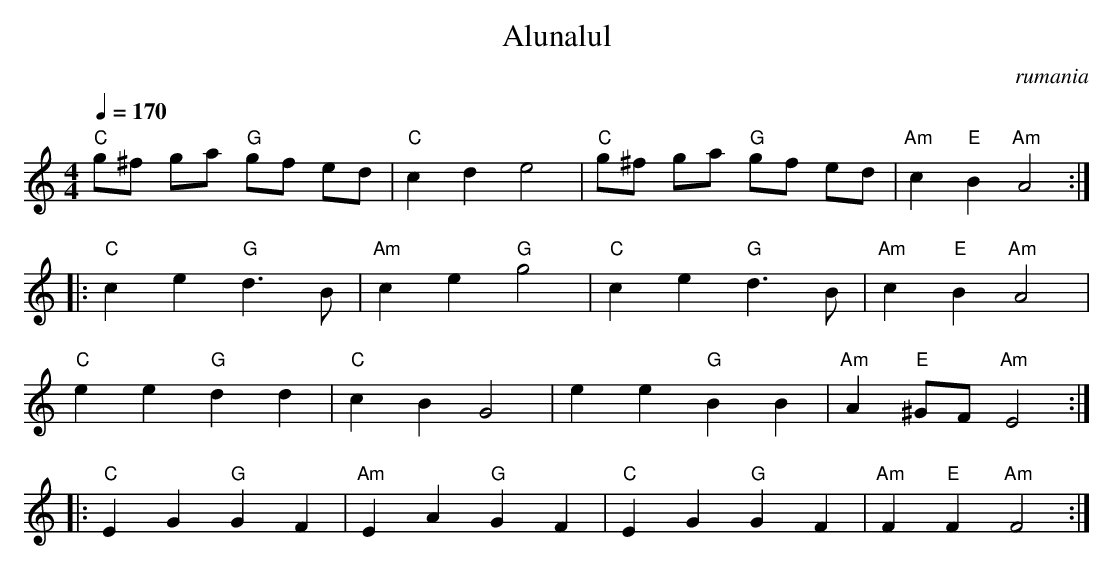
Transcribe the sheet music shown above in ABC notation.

X:1
T:Alunalul
O:rumania
M:4/4
L:1/8
Q:1/4=170
K:Am
V:1
"C" g^f ga "G" gf ed |"C" c2 d2 e4 |"C" g^f ga "G" gf ed |"Am" c2 "E" B2 "Am" A4 :| |:
"C" c2 e2 "G" d3 B|"Am" c2 e2 "G" g4 |"C" c2 e2 "G" d3 B|"Am" c2 "E" B2 "Am" A4 |
"C" e2 e2 "G" d2 d2 |"C" c2 B2 G4 |e2 e2 "G" B2 B2 |"Am" A2 "E" ^GF "Am" E4 :| |:
"C" E2 G2 "G" G2 F2 |"Am" E2 A2 "G" G2 F2 |"C" E2 G2 "G" G2 F2 |"Am" F2 "E" F2 "Am" F4 :|
